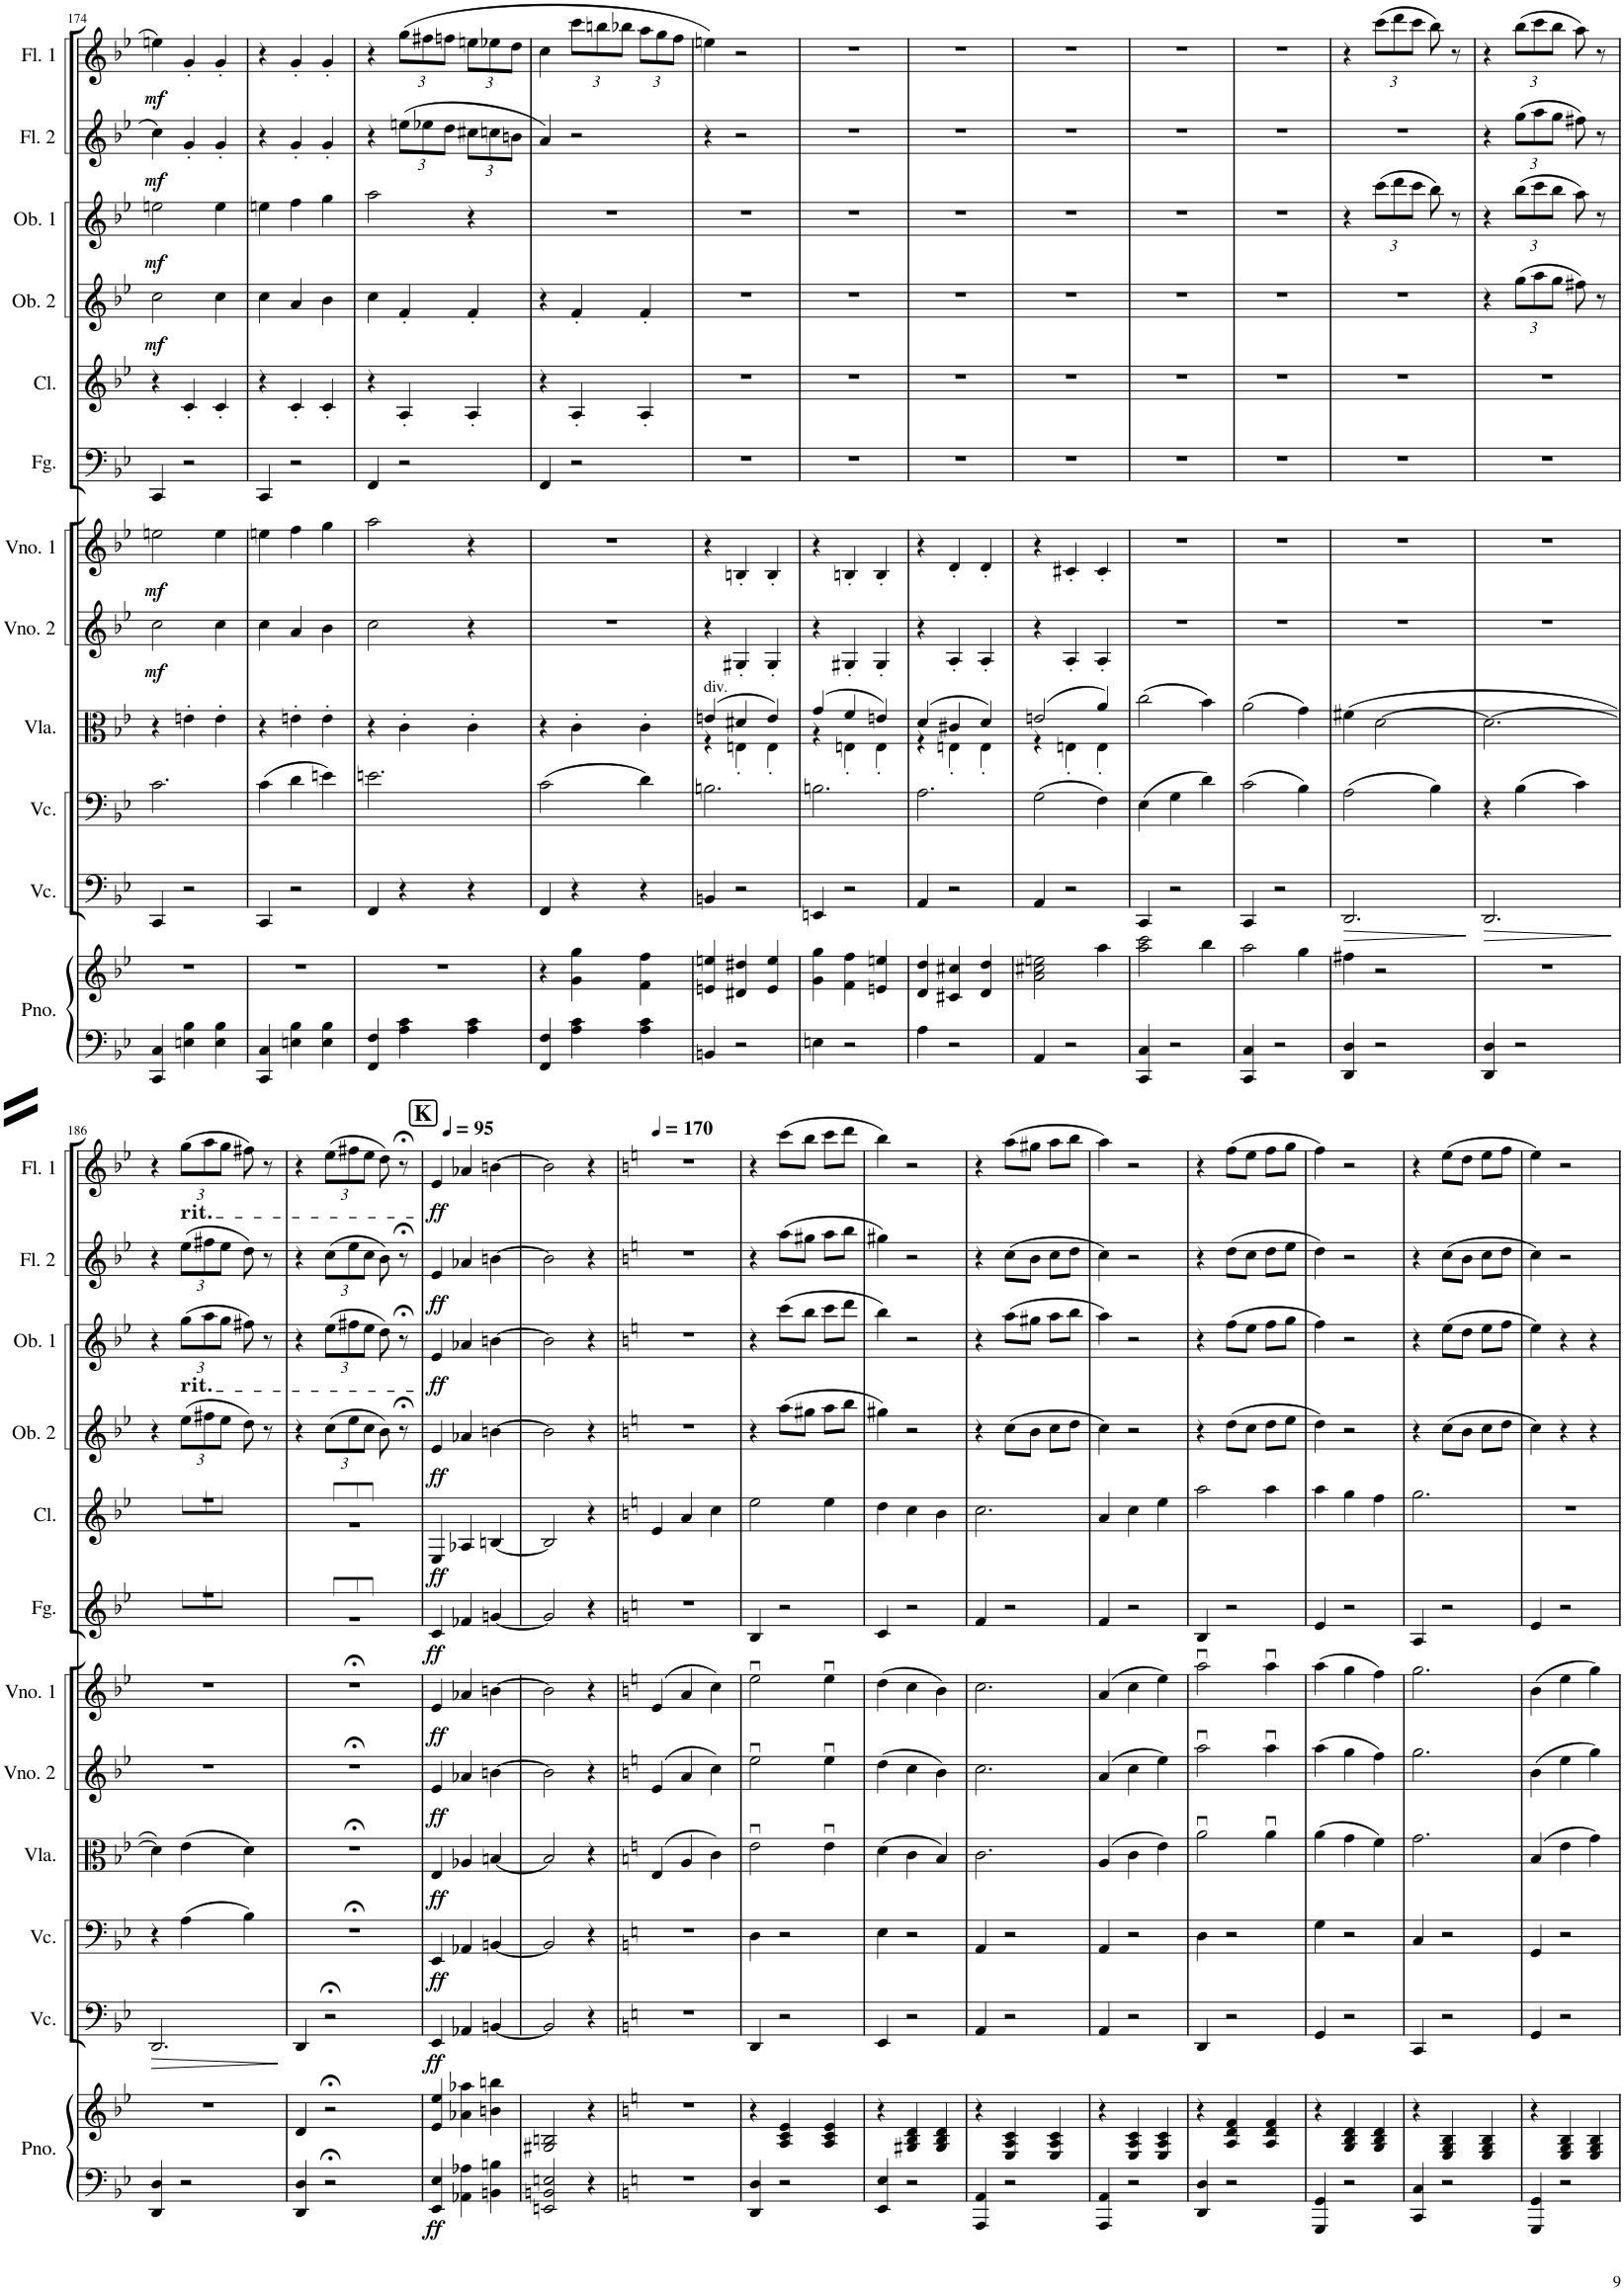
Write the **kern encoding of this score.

**kern	**kern	**dynam	**kern	**dynam	**kern	**dynam	**kern	**dynam	**kern	**dynam	**kern	**dynam	**kern	**dynam	**kern	**dynam	**kern	**dynam	**kern	**dynam	**kern	**dynam	**kern	**dynam
*part12	*part12	*part12	*part11	*part11	*part10	*part10	*part9	*part9	*part8	*part8	*part7	*part7	*part6	*part6	*part5	*part5	*part4	*part4	*part3	*part3	*part2	*part2	*part1	*part1
*staff13	*staff12	*staff12/13	*staff11	*staff11	*staff10	*staff10	*staff9	*staff9	*staff8	*staff8	*staff7	*staff7	*staff6	*staff6	*staff5	*staff5	*staff4	*staff4	*staff3	*staff3	*staff2	*staff2	*staff1	*staff1
*I"Piano	*	*	*I"Violoncelo	*	*I"Violoncelo	*	*I"Viola	*	*I"Violino 2	*	*I"Violino 1	*	*I"Fagote	*	*I"Clarinete em Bb	*	*I"Oboé 2	*	*I"Oboé 1	*	*I"Flauta 2	*	*I"Flauta 1	*
*I'Pno.	*	*	*I'Vc.	*	*I'Vc.	*	*I'Vla.	*	*I'Vno. 2	*	*I'Vno. 1	*	*I'Fg.	*	*I'Cl.	*	*I'Ob. 2	*	*I'Ob. 1	*	*I'Fl. 2	*	*I'Fl. 1	*
!!LO:PB:g=z
*clefF4	*clefG2	*	*clefF4	*	*clefF4	*	*clefC3	*	*clefG2	*	*clefG2	*	*clefF4	*	*clefG2	*	*clefG2	*	*clefG2	*	*clefG2	*	*clefG2	*
*	*	*	*	*	*	*	*	*	*	*	*	*	*	*	*Trd1c2	*	*	*	*	*	*	*	*	*
*k[b-e-]	*k[b-e-]	*	*k[b-e-]	*	*k[b-e-]	*	*k[b-e-]	*	*k[b-e-]	*	*k[b-e-]	*	*k[b-e-]	*	*k[b-e-]	*	*k[b-e-]	*	*k[b-e-]	*	*k[b-e-]	*	*k[b-e-]	*
*M3/4	*M3/4	*	*M3/4	*	*M3/4	*	*M3/4	*	*M3/4	*	*M3/4	*	*M3/4	*	*M3/4	*	*M3/4	*	*M3/4	*	*M3/4	*	*M3/4	*
=174	=174	=174	=174	=174	=174	=174	=174	=174	=174	=174	=174	=174	=174	=174	=174	=174	=174	=174	=174	=174	=174	=174	=174	=174
!	!	!	!	!	!	!	!	!	!	!LO:DY:b	!	!LO:DY:b	!	!	!	!	!	!LO:DY:b	!	!LO:DY:b	!	!LO:DY:b	!	!LO:DY:b
4CC/ 4C/	2.r	.	4CC/	.	2.c\	.	4r	.	2cc\	mf	2een\	mf	4CC/	.	4r	.	2cc\	mf	2een\	mf	4cc\	mf	4een\	mf
4En\ 4B-\	.	.	2r	.	.	.	4en'\	.	.	.	.	.	2r	.	4c'/	.	.	.	.	.	4g'/	.	4g'/	.
4E\ 4B-\	.	.	.	.	.	.	4e'\	.	4cc\	.	4ee\	.	.	.	4c'/	.	4cc\	.	4ee\	.	4g'/	.	4g'/	.
=175	=175	=175	=175	=175	=175	=175	=175	=175	=175	=175	=175	=175	=175	=175	=175	=175	=175	=175	=175	=175	=175	=175	=175	=175
4CC/ 4C/	2.r	.	4CC/	.	(4c\	.	4r	.	4cc\	.	4een\	.	4CC/	.	4r	.	4cc\	.	4een\	.	4r	.	4r	.
4En\ 4B-\	.	.	2r	.	4d\	.	4en'\	.	4a/	.	4ff\	.	2r	.	4c'/	.	4a/	.	4ff\	.	4g'/	.	4g'/	.
4E\ 4B-\	.	.	.	.	4en\)	.	4e'\	.	4b-\	.	4gg\	.	.	.	4c'/	.	4b-\	.	4gg\	.	4g'/	.	4g'/	.
=176	=176	=176	=176	=176	=176	=176	=176	=176	=176	=176	=176	=176	=176	=176	=176	=176	=176	=176	=176	=176	=176	=176	=176	=176
4FF/ 4F/	2.r	.	4FF/	.	2.en\	.	4r	.	2cc\	.	2aa\	.	4FF/	.	4r	.	4cc\	.	2aa\	.	4r	.	4r	.
*	*	*	*	*	*	*	*	*	*	*	*	*	*	*	*	*	*	*	*	*	*Xbrackettup	*	*Xbrackettup	*
4A\ 4c\	.	.	4r	.	.	.	4c'\	.	.	.	.	.	2r	.	4A'/	.	4f'/	.	.	.	(12een\L	.	(12gg\L	.
.	.	.	.	.	.	.	.	.	.	.	.	.	.	.	.	.	.	.	.	.	12ee-X\	.	12ff#X\	.
.	.	.	.	.	.	.	.	.	.	.	.	.	.	.	.	.	.	.	.	.	12dd\J	.	12ffn\J	.
4A\ 4c\	.	.	4r	.	.	.	4c'\	.	4r	.	4r	.	.	.	4A'/	.	4f'/	.	4r	.	12cc#X\L	.	12een\L	.
.	.	.	.	.	.	.	.	.	.	.	.	.	.	.	.	.	.	.	.	.	12ccn\	.	12ee-X\	.
.	.	.	.	.	.	.	.	.	.	.	.	.	.	.	.	.	.	.	.	.	12bn\J	.	12dd\J	.
=177	=177	=177	=177	=177	=177	=177	=177	=177	=177	=177	=177	=177	=177	=177	=177	=177	=177	=177	=177	=177	=177	=177	=177	=177
4FF/ 4F/	4r	.	4FF/	.	(2c\	.	4r	.	2.r	.	2.r	.	4FF/	.	4r	.	4r	.	2.r	.	4a/)	.	4cc\	.
4A\ 4c\	4g\ 4gg\	.	4r	.	.	.	4c'\	.	.	.	.	.	2r	.	4A'/	.	4f'/	.	.	.	2r	.	12ccc\L	.
.	.	.	.	.	.	.	.	.	.	.	.	.	.	.	.	.	.	.	.	.	.	.	12bbn\	.
.	.	.	.	.	.	.	.	.	.	.	.	.	.	.	.	.	.	.	.	.	.	.	12bb-X\J	.
4A\ 4c\	4f\ 4ff\	.	4r	.	4d\)	.	4c'\	.	.	.	.	.	.	.	4A'/	.	4f'/	.	.	.	.	.	12aa\L	.
.	.	.	.	.	.	.	.	.	.	.	.	.	.	.	.	.	.	.	.	.	.	.	12gg\	.
.	.	.	.	.	.	.	.	.	.	.	.	.	.	.	.	.	.	.	.	.	.	.	12ff\J	.
=178	=178	=178	=178	=178	=178	=178	=178	=178	=178	=178	=178	=178	=178	=178	=178	=178	=178	=178	=178	=178	=178	=178	=178	=178
*	*	*	*	*	*	*	*^	*	*	*	*	*	*	*	*	*	*	*	*	*	*	*	*	*
!	!	!	!	!	!	!	!LO:TX:a:t=div.	!	!	!	!	!	!	!	!	!	!	!	!	!	!	!	!	!	!
4BBn/	4en/ 4een/	.	4BBn/	.	2.Bn\	.	(4en/	4r	.	4r	.	4r	.	2.r	.	2.r	.	2.r	.	2.r	.	4r	.	4een\)	.
2r	4d#X/ 4dd#X/	.	2r	.	.	.	4d#X/	4En'\	.	4G#X'/	.	4Bn'/	.	.	.	.	.	.	.	.	.	2r	.	2r	.
.	4e/ 4ee/	.	.	.	.	.	4e/)	4E'\	.	4G#'/	.	4B'/	.	.	.	.	.	.	.	.	.	.	.	.	.
=179	=179	=179	=179	=179	=179	=179	=179	=179	=179	=179	=179	=179	=179	=179	=179	=179	=179	=179	=179	=179	=179	=179	=179	=179	=179
4En\	4g\ 4gg\	.	4EEn/	.	2.Bn\	.	(4g/	4r	.	4r	.	4r	.	2.r	.	2.r	.	2.r	.	2.r	.	2.r	.	2.r	.
2r	4f\ 4ff\	.	2r	.	.	.	4f/	4En'\	.	4G#X'/	.	4Bn'/	.	.	.	.	.	.	.	.	.	.	.	.	.
.	4en/ 4een/	.	.	.	.	.	4en/)	4E'\	.	4G#'/	.	4B'/	.	.	.	.	.	.	.	.	.	.	.	.	.
=180	=180	=180	=180	=180	=180	=180	=180	=180	=180	=180	=180	=180	=180	=180	=180	=180	=180	=180	=180	=180	=180	=180	=180	=180	=180
4A\	4d/ 4dd/	.	4AA/	.	2.A\	.	(4d/	4r	.	4r	.	4r	.	2.r	.	2.r	.	2.r	.	2.r	.	2.r	.	2.r	.
2r	4c#X/ 4cc#X/	.	2r	.	.	.	4c#X/	4En'\	.	4A'/	.	4d'/	.	.	.	.	.	.	.	.	.	.	.	.	.
.	4d/ 4dd/	.	.	.	.	.	4d/)	4E'\	.	4A'/	.	4d'/	.	.	.	.	.	.	.	.	.	.	.	.	.
=181	=181	=181	=181	=181	=181	=181	=181	=181	=181	=181	=181	=181	=181	=181	=181	=181	=181	=181	=181	=181	=181	=181	=181	=181	=181
4AA/	2a\ 2cc#X\ 2een\	.	4AA/	.	(2G\	.	(2en/	4r	.	4r	.	4r	.	2.r	.	2.r	.	2.r	.	2.r	.	2.r	.	2.r	.
2r	.	.	2r	.	.	.	.	4En'\	.	4A'/	.	4c#X'/	.	.	.	.	.	.	.	.	.	.	.	.	.
.	4aa\	.	.	.	4F\)	.	4a/)	4E'\	.	4A'/	.	4c#'/	.	.	.	.	.	.	.	.	.	.	.	.	.
*	*	*	*	*	*	*	*v	*v	*	*	*	*	*	*	*	*	*	*	*	*	*	*	*	*	*
=182	=182	=182	=182	=182	=182	=182	=182	=182	=182	=182	=182	=182	=182	=182	=182	=182	=182	=182	=182	=182	=182	=182	=182	=182
4CC/ 4C/	2aa\ 2ccc\	.	4CC/	.	(4E-\	.	(2cc\	.	2.r	.	2.r	.	2.r	.	2.r	.	2.r	.	2.r	.	2.r	.	2.r	.
2r	.	.	2r	.	4G\	.	.	.	.	.	.	.	.	.	.	.	.	.	.	.	.	.	.	.
.	4bb-\	.	.	.	4d\)	.	4b-\)	.	.	.	.	.	.	.	.	.	.	.	.	.	.	.	.	.
=183	=183	=183	=183	=183	=183	=183	=183	=183	=183	=183	=183	=183	=183	=183	=183	=183	=183	=183	=183	=183	=183	=183	=183	=183
4CC/ 4C/	2aa\	.	4CC/	.	(2c\	.	(2a\	.	2.r	.	2.r	.	2.r	.	2.r	.	2.r	.	2.r	.	2.r	.	2.r	.
2r	.	.	2r	.	.	.	.	.	.	.	.	.	.	.	.	.	.	.	.	.	.	.	.	.
.	4gg\	.	.	.	4B-\)	.	4g\)	.	.	.	.	.	.	.	.	.	.	.	.	.	.	.	.	.
=184	=184	=184	=184	=184	=184	=184	=184	=184	=184	=184	=184	=184	=184	=184	=184	=184	=184	=184	=184	=184	=184	=184	=184	=184
!	!	!	!	!LO:HP:b	!	!	!	!	!	!	!	!	!	!	!	!	!	!	!	!	!	!	!	!
4DD/ 4D/	4ff#X\	.	2.DD/	>	(2A\	.	(4f#X\	.	2.r	.	2.r	.	2.r	.	2.r	.	2.r	.	4r	.	2.r	.	4r	.
*	*	*	*	*	*	*	*	*	*	*	*	*	*	*	*	*	*	*	*Xbrackettup	*	*	*	*	*
2r	2r	.	.	.	.	.	[2d\	.	.	.	.	.	.	.	.	.	.	.	(12ccc\L	.	.	.	(12ccc\L	.
.	.	.	.	.	.	.	.	.	.	.	.	.	.	.	.	.	.	.	12ddd\	.	.	.	12ddd\	.
.	.	.	.	.	.	.	.	.	.	.	.	.	.	.	.	.	.	.	12ccc\J	.	.	.	12ccc\J	.
.	.	.	.	.	4B-\)	.	.	.	.	.	.	.	.	.	.	.	.	.	8bb-\)	.	.	.	8bb-\)	.
.	.	.	.	.	.	.	.	.	.	.	.	.	.	.	.	.	.	.	8r	.	.	.	8r	.
.	.	.	.	]	.	.	.	.	.	.	.	.	.	.	.	.	.	.	.	.	.	.	.	.
=185	=185	=185	=185	=185	=185	=185	=185	=185	=185	=185	=185	=185	=185	=185	=185	=185	=185	=185	=185	=185	=185	=185	=185	=185
!	!	!	!	!LO:HP:b	!	!	!	!	!	!	!	!	!	!	!	!	!	!	!	!	!	!	!	!
4DD/ 4D/	2.r	.	2.DD/	>	4r	.	2.d\_	.	2.r	.	2.r	.	2.r	.	2.r	.	4r	.	4r	.	4r	.	4r	.
*	*	*	*	*	*	*	*	*	*	*	*	*	*	*	*	*	*Xbrackettup	*	*	*	*	*	*	*
2r	.	.	.	.	(4B-\	.	.	.	.	.	.	.	.	.	.	.	(12gg\L	.	(12bb-\L	.	(12gg\L	.	(12bb-\L	.
.	.	.	.	.	.	.	.	.	.	.	.	.	.	.	.	.	12aa\	.	12ccc\	.	12aa\	.	12ccc\	.
.	.	.	.	.	.	.	.	.	.	.	.	.	.	.	.	.	12gg\J	.	12bb-\J	.	12gg\J	.	12bb-\J	.
.	.	.	.	.	4c\)	.	.	.	.	.	.	.	.	.	.	.	8ff#X\)	.	8aa\)	.	8ff#X\)	.	8aa\)	.
.	.	.	.	.	.	.	.	.	.	.	.	.	.	.	.	.	8r	.	8r	.	8r	.	8r	.
.	.	.	.	]	.	.	.	.	.	.	.	.	.	.	.	.	.	.	.	.	.	.	.	.
!!LO:LB:g=z
=186	=186	=186	=186	=186	=186	=186	=186	=186	=186	=186	=186	=186	=186	=186	=186	=186	=186	=186	=186	=186	=186	=186	=186	=186
*	*	*	*	*	*	*	*	*	*	*	*	*	*clefG2	*	*	*	*	*	*	*	*	*	*	*
!	!	!	!	!LO:HP:b	!	!	!	!	!	!	!	!	!	!	!	!	!	!	!	!	!	!	!	!
*	*	*	*	*	*	*	*	*	*	*	*	*	*^	*	*^	*	*	*	*	*	*	*	*	*
4DD/ 4D/	2.r	.	2.DD/	>	4r	.	4d\])	.	2.r	.	2.r	.	2.r	4ryy	.	2.r	4ryy	.	4r	.	4r	.	4r	.	4r	.
*	*	*	*	*	*	*	*	*	*	*	*	*	*	*Xbrackettup	*	*	*Xbrackettup	*	*	*	*	*	*	*	*	*
!	!	!	!	!	!	!	!	!	!	!	!	!	!	!	!	!	!	!	!	!	!	!	!	!	!LO:TX:b:t=rit.	!
!	!	!	!	!	!	!	!	!	!	!	!	!	!	!	!	!	!	!	!	!	!LO:TX:b:t=rit.	!	!	!	!	!
2r	.	.	.	.	(4A\	.	(4e-\	.	.	.	.	.	.	12gg\L	.	.	12gg\L	.	(12ee-\L	.	(12gg\L	.	(12ee-\L	.	(12gg\L	.
.	.	.	.	.	.	.	.	.	.	.	.	.	.	12aa\	.	.	12aa\	.	12ff#X\	.	12aa\	.	12ff#X\	.	12aa\	.
.	.	.	.	.	.	.	.	.	.	.	.	.	.	12gg\J	.	.	12gg\J	.	12ee-\J	.	12gg\J	.	12ee-\J	.	12gg\J	.
.	.	.	.	.	4B-\)	.	4d\)	.	.	.	.	.	.	8ff#X	.	.	8ff#X	.	8dd\)	.	8ff#X\)	.	8dd\)	.	8ff#X\)	.
.	.	.	.	.	.	.	.	.	.	.	.	.	.	8ryy	.	.	8ryy	.	8r	.	8r	.	8r	.	8r	.
*	*	*	*	*	*	*	*	*	*	*	*	*	*v	*v	*	*	*	*	*	*	*	*	*	*	*	*
*	*	*	*	*	*	*	*	*	*	*	*	*	*	*	*v	*v	*	*	*	*	*	*	*	*	*
.	.	.	.	]	.	.	.	.	.	.	.	.	.	.	.	.	.	.	.	.	.	.	.	.
=187	=187	=187	=187	=187	=187	=187	=187	=187	=187	=187	=187	=187	=187	=187	=187	=187	=187	=187	=187	=187	=187	=187	=187	=187
*	*	*	*	*	*	*	*	*	*	*	*	*	*^	*	*^	*	*	*	*	*	*	*	*	*
4DD/ 4D/	4d/	.	4DD/	.	2.r;<	.	2.r;<	.	2.r;<	.	2.r;<	.	4ryy	2.r	.	4ryy	2.r	.	4r	.	4r	.	4r	.	4r	.
2r;<	2r;<	.	2r;<	.	.	.	.	.	.	.	.	.	12ee-/L	.	.	12ee-/L	.	.	(12cc\L	.	(12ee-\L	.	(12cc\L	.	(12ee-\L	.
.	.	.	.	.	.	.	.	.	.	.	.	.	12ff#X/	.	.	12ff#X/	.	.	12ee-\	.	12ff#X\	.	12ee-\	.	12ff#X\	.
.	.	.	.	.	.	.	.	.	.	.	.	.	12ee-/J	.	.	12ee-/J	.	.	12cc\J	.	12ee-\J	.	12cc\J	.	12ee-\J	.
.	.	.	.	.	.	.	.	.	.	.	.	.	8dd	.	.	8dd	.	.	8b-\)	.	8dd\)	.	8b-\)	.	8dd\)	.
.	.	.	.	.	.	.	.	.	.	.	.	.	8r;<yy	.	.	8r;<yy	.	.	8r;<	.	8r;<	.	8r;<	.	8r;<	.
*	*	*	*	*	*	*	*	*	*	*	*	*	*v	*v	*	*	*	*	*	*	*	*	*	*	*	*
*	*	*	*	*	*	*	*	*	*	*	*	*	*	*	*v	*v	*	*	*	*	*	*	*	*	*
=188	=188	=188	=188	=188	=188	=188	=188	=188	=188	=188	=188	=188	=188	=188	=188	=188	=188	=188	=188	=188	=188	=188	=188	=188
!!LO:REH:place=s1:a:B:cj:fs=14:t=K
*	*	*	*	*	*	*	*	*	*	*	*	*	*clefF4	*	*	*	*	*	*	*	*	*	*	*
*	*	*	*	*	*	*	*	*	*	*	*	*	*	*	*	*	*	*	*	*	*	*	*MM95	*
!	!	!LO:DY:b=2	!	!LO:DY:b	!	!LO:DY:b	!	!LO:DY:b	!	!LO:DY:b	!	!LO:DY:b	!	!LO:DY:b	!	!LO:DY:b	!	!LO:DY:b	!	!LO:DY:b	!	!LO:DY:b	!	!LO:DY:b
4EE-/ 4E-/	4e-/ 4ee-/	ff	4EE-/	ff	4EE-/	ff	4E-/	ff	4e-/	ff	4e-/	ff	4EE-/	ff	4E-/	ff	4e-/	ff	4e-/	ff	4e-/	ff	4e-/	ff
4AA-X\ 4A-X\	4a-X\ 4aa-X\	.	4AA-X/	.	4AA-X/	.	4A-X/	.	4a-X/	.	4a-X/	.	4AA-X/	.	4A-X/	.	4a-X/	.	4a-X/	.	4a-X/	.	4a-X/	.
4BBn\ 4Bn\	4bn\ 4bbn\	.	[4BBn/	.	[4BBn/	.	[4Bn/	.	[4bn\	.	[4bn\	.	[4BBn/	.	[4Bn/	.	[4bn\	.	[4bn\	.	[4bn\	.	[4bn\	.
=189	=189	=189	=189	=189	=189	=189	=189	=189	=189	=189	=189	=189	=189	=189	=189	=189	=189	=189	=189	=189	=189	=189	=189	=189
2EEn/ 2BBn/ 2En/	2G#X/ 2Bn/	.	2BB/]	.	2BB/]	.	2B/]	.	2b\]	.	2b\]	.	2BB/]	.	2B/]	.	2b\]	.	2b\]	.	2b\]	.	2b\]	.
4r	4r	.	4r	.	4r	.	4r	.	4r	.	4r	.	4r	.	4r	.	4r	.	4r	.	4r	.	4r	.
=190	=190	=190	=190	=190	=190	=190	=190	=190	=190	=190	=190	=190	=190	=190	=190	=190	=190	=190	=190	=190	=190	=190	=190	=190
*k[]	*k[]	*	*k[]	*	*k[]	*	*k[]	*	*k[]	*	*k[]	*	*k[]	*	*k[]	*	*k[]	*	*k[]	*	*k[]	*	*k[]	*
*	*	*	*	*	*	*	*	*	*	*	*	*	*	*	*	*	*	*	*	*	*	*	*MM170	*
2.r	2.r	.	2.r	.	2.r	.	(4E/	.	(4e/	.	(4e/	.	2.r	.	4e/	.	2.r	.	2.r	.	2.r	.	2.r	.
.	.	.	.	.	.	.	4A/	.	4a/	.	4a/	.	.	.	4a/	.	.	.	.	.	.	.	.	.
.	.	.	.	.	.	.	4c\)	.	4cc\)	.	4cc\)	.	.	.	4cc\	.	.	.	.	.	.	.	.	.
=191	=191	=191	=191	=191	=191	=191	=191	=191	=191	=191	=191	=191	=191	=191	=191	=191	=191	=191	=191	=191	=191	=191	=191	=191
4DD/ 4D/	4r	.	4DD/	.	4D\	.	2eu\	.	2eeu\	.	2eeu\	.	4DD/	.	2ee\	.	4r	.	4r	.	4r	.	4r	.
2r	4A/ 4c/ 4e/	.	2r	.	2r	.	.	.	.	.	.	.	2r	.	.	.	(8aa\L	.	(8ccc\L	.	(8aa\L	.	(8ccc\L	.
.	.	.	.	.	.	.	.	.	.	.	.	.	.	.	.	.	8gg#X\J	.	8bb\J	.	8gg#X\J	.	8bb\J	.
.	4A/ 4c/ 4e/	.	.	.	.	.	4eu\	.	4eeu\	.	4eeu\	.	.	.	4ee\	.	8aa\L	.	8ccc\L	.	8aa\L	.	8ccc\L	.
.	.	.	.	.	.	.	.	.	.	.	.	.	.	.	.	.	8bb\J	.	8ddd\J	.	8bb\J	.	8ddd\J	.
=192	=192	=192	=192	=192	=192	=192	=192	=192	=192	=192	=192	=192	=192	=192	=192	=192	=192	=192	=192	=192	=192	=192	=192	=192
4EE/ 4E/	4r	.	4EE/	.	4E\	.	(4d\	.	(4dd\	.	(4dd\	.	4EE/	.	4dd\	.	4gg#X\)	.	4bb\)	.	4gg#X\)	.	4bb\)	.
2r	4G#X/ 4B/ 4d/	.	2r	.	2r	.	4c\	.	4cc\	.	4cc\	.	2r	.	4cc\	.	2r	.	2r	.	2r	.	2r	.
.	4G#/ 4B/ 4d/	.	.	.	.	.	4B/)	.	4b\)	.	4b\)	.	.	.	4b\	.	.	.	.	.	.	.	.	.
=193	=193	=193	=193	=193	=193	=193	=193	=193	=193	=193	=193	=193	=193	=193	=193	=193	=193	=193	=193	=193	=193	=193	=193	=193
4AAA/ 4AA/	4r	.	4AA/	.	4AA/	.	2.c\	.	2.cc\	.	2.cc\	.	4AA/	.	2.cc\	.	4r	.	4r	.	4r	.	4r	.
2r	4E/ 4A/ 4c/	.	2r	.	2r	.	.	.	.	.	.	.	2r	.	.	.	(8cc\L	.	(8aa\L	.	(8cc\L	.	(8aa\L	.
.	.	.	.	.	.	.	.	.	.	.	.	.	.	.	.	.	8b\J	.	8gg#X\J	.	8b\J	.	8gg#X\J	.
.	4E/ 4A/ 4c/	.	.	.	.	.	.	.	.	.	.	.	.	.	.	.	8cc\L	.	8aa\L	.	8cc\L	.	8aa\L	.
.	.	.	.	.	.	.	.	.	.	.	.	.	.	.	.	.	8dd\J	.	8bb\J	.	8dd\J	.	8bb\J	.
=194	=194	=194	=194	=194	=194	=194	=194	=194	=194	=194	=194	=194	=194	=194	=194	=194	=194	=194	=194	=194	=194	=194	=194	=194
4AAA/ 4AA/	4r	.	4AA/	.	4AA/	.	(4A/	.	(4a/	.	(4a/	.	4AA/	.	4a/	.	4cc\)	.	4aa\)	.	4cc\)	.	4aa\)	.
2r	4E/ 4A/ 4c/	.	2r	.	2r	.	4c\	.	4cc\	.	4cc\	.	2r	.	4cc\	.	2r	.	2r	.	2r	.	2r	.
.	4E/ 4A/ 4c/	.	.	.	.	.	4e\)	.	4ee\)	.	4ee\)	.	.	.	4ee\	.	.	.	.	.	.	.	.	.
=195	=195	=195	=195	=195	=195	=195	=195	=195	=195	=195	=195	=195	=195	=195	=195	=195	=195	=195	=195	=195	=195	=195	=195	=195
4DD/ 4D/	4r	.	4DD/	.	4D\	.	2au\	.	2aau\	.	2aau\	.	4DD/	.	2aa\	.	4r	.	4r	.	4r	.	4r	.
2r	4A/ 4d/ 4f/	.	2r	.	2r	.	.	.	.	.	.	.	2r	.	.	.	(8dd\L	.	(8ff\L	.	(8dd\L	.	(8ff\L	.
.	.	.	.	.	.	.	.	.	.	.	.	.	.	.	.	.	8cc\J	.	8ee\J	.	8cc\J	.	8ee\J	.
.	4A/ 4d/ 4f/	.	.	.	.	.	4au\	.	4aau\	.	4aau\	.	.	.	4aa\	.	8dd\L	.	8ff\L	.	8dd\L	.	8ff\L	.
.	.	.	.	.	.	.	.	.	.	.	.	.	.	.	.	.	8ee\J	.	8gg\J	.	8ee\J	.	8gg\J	.
=196	=196	=196	=196	=196	=196	=196	=196	=196	=196	=196	=196	=196	=196	=196	=196	=196	=196	=196	=196	=196	=196	=196	=196	=196
4GGG/ 4GG/	4r	.	4GG/	.	4G\	.	(4a\	.	(4aa\	.	(4aa\	.	4GG/	.	4aa\	.	4dd\)	.	4ff\)	.	4dd\)	.	4ff\)	.
2r	4G/ 4B/ 4d/	.	2r	.	2r	.	4g\	.	4gg\	.	4gg\	.	2r	.	4gg\	.	2r	.	2r	.	2r	.	2r	.
.	4G/ 4B/ 4d/	.	.	.	.	.	4f\)	.	4ff\)	.	4ff\)	.	.	.	4ff\	.	.	.	.	.	.	.	.	.
=197	=197	=197	=197	=197	=197	=197	=197	=197	=197	=197	=197	=197	=197	=197	=197	=197	=197	=197	=197	=197	=197	=197	=197	=197
4CC/ 4C/	4r	.	4CC/	.	4C/	.	2.g\	.	2.gg\	.	2.gg\	.	4CC/	.	2.gg\	.	4r	.	4r	.	4r	.	4r	.
2r	4E/ 4G/ 4B/	.	2r	.	2r	.	.	.	.	.	.	.	2r	.	.	.	(8cc\L	.	(8ee\L	.	(8cc\L	.	(8ee\L	.
.	.	.	.	.	.	.	.	.	.	.	.	.	.	.	.	.	8b\J	.	8dd\J	.	8b\J	.	8dd\J	.
.	4E/ 4G/ 4B/	.	.	.	.	.	.	.	.	.	.	.	.	.	.	.	8cc\L	.	8ee\L	.	8cc\L	.	8ee\L	.
.	.	.	.	.	.	.	.	.	.	.	.	.	.	.	.	.	8dd\J	.	8ff\J	.	8dd\J	.	8ff\J	.
=198	=198	=198	=198	=198	=198	=198	=198	=198	=198	=198	=198	=198	=198	=198	=198	=198	=198	=198	=198	=198	=198	=198	=198	=198
4GGG/ 4GG/	4r	.	4GG/	.	4GG/	.	(4B/	.	(4b\	.	(4b\	.	4GG/	.	2.r	.	4cc\)	.	4ee\)	.	4cc\)	.	4ee\)	.
2r	4E/ 4G/ 4B/	.	2r	.	2r	.	4e\	.	4ee\	.	4ee\	.	2r	.	.	.	4r	.	4r	.	2r	.	2r	.
.	4E/ 4G/ 4B/	.	.	.	.	.	4g\)	.	4gg\)	.	4gg\)	.	.	.	.	.	4r	.	4r	.	.	.	.	.
=	=	=	=	=	=	=	=	=	=	=	=	=	=	=	=	=	=	=	=	=	=	=	=	=
*-	*-	*-	*-	*-	*-	*-	*-	*-	*-	*-	*-	*-	*-	*-	*-	*-	*-	*-	*-	*-	*-	*-	*-	*-
